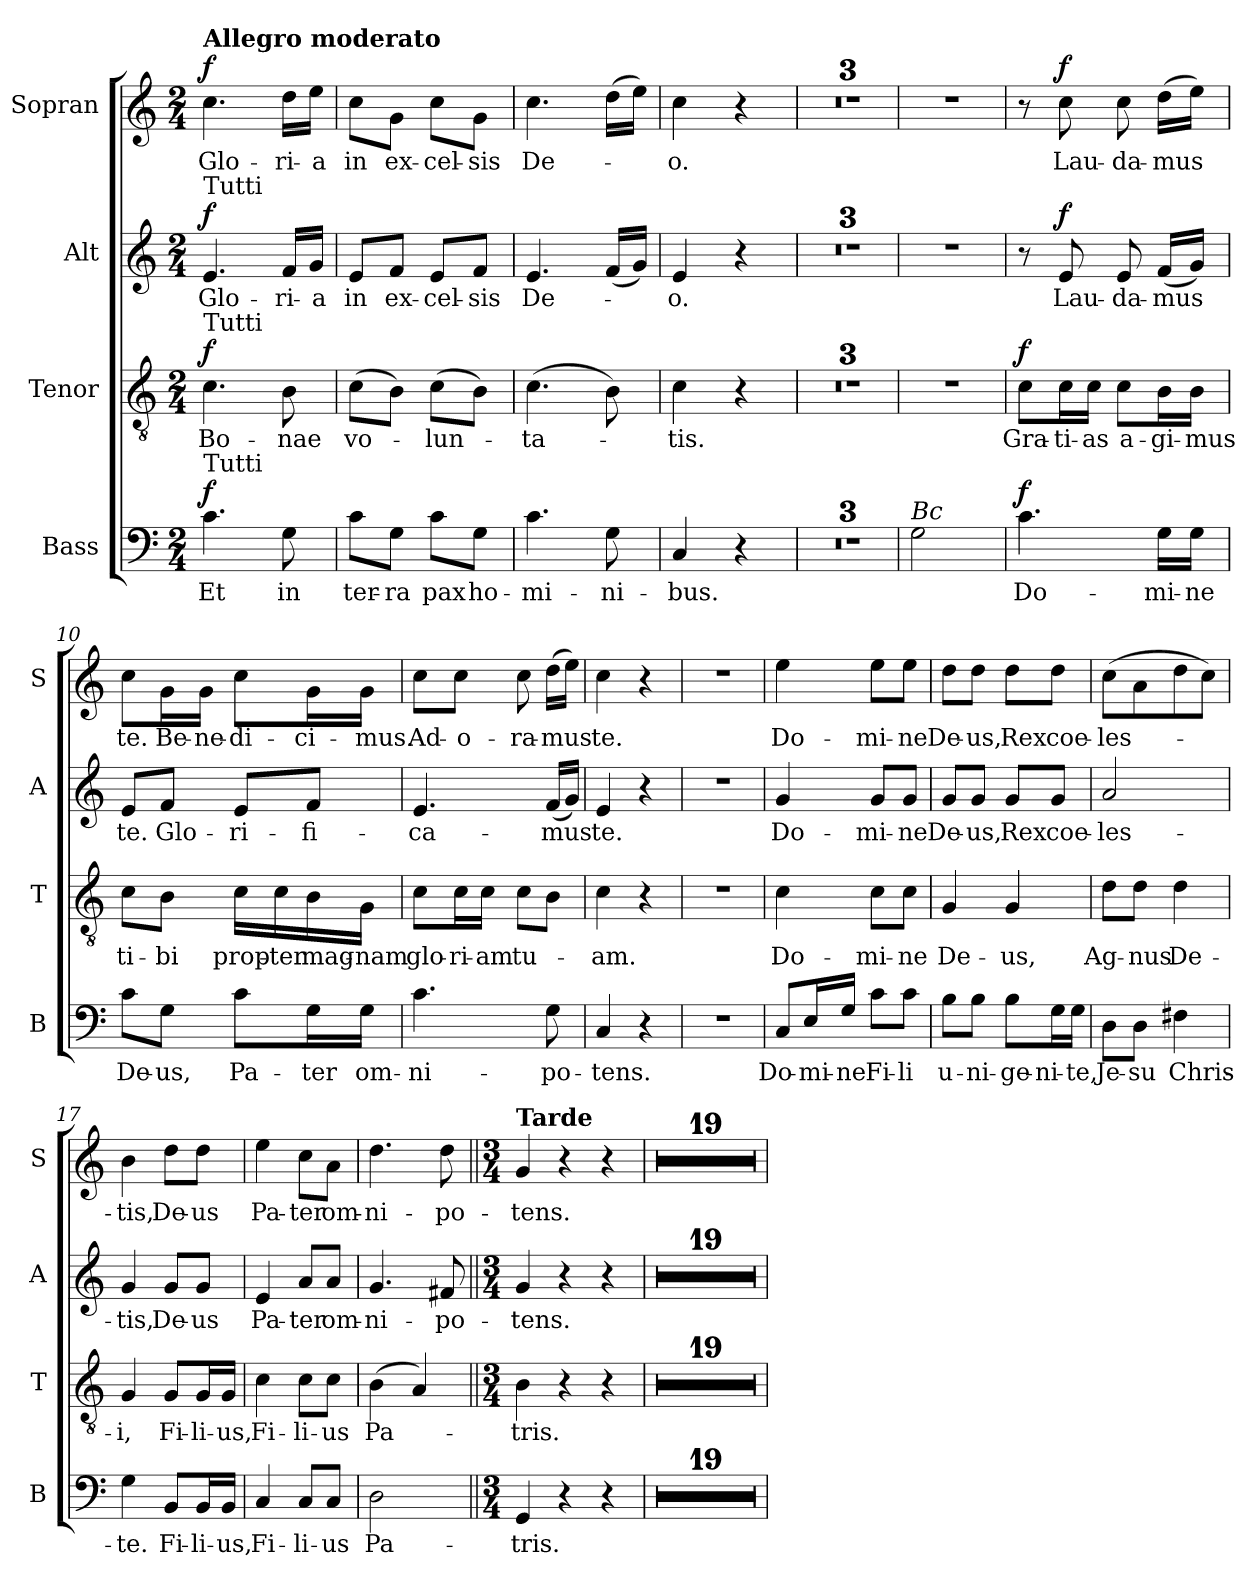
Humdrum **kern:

**kern	**text	**dynam	**kern	**text	**dynam	**kern	**text	**dynam	**kern	**text	**dynam
*part4	*part4	*part4	*part3	*part3	*part3	*part2	*part2	*part2	*part1	*part1	*part1
*staff4	*staff4	*staff4	*staff3	*staff3	*staff3	*staff2	*staff2	*staff2	*staff1	*staff1	*staff1
*I"Bass	*	*	*I"Tenor	*	*	*I"Alt	*	*	*I"Sopran	*	*
*I'B	*	*	*I'T	*	*	*I'A	*	*	*I'S	*	*
*clefF4	*	*	*clefGv2	*	*	*clefG2	*	*	*clefG2	*	*
*k[]	*	*	*k[]	*	*	*k[]	*	*	*k[]	*	*
*M2/4	*	*	*M2/4	*	*	*M2/4	*	*	*M2/4	*	*
=1	=1	=1	=1	=1	=1	=1	=1	=1	=1	=1	=1
!	!	!	!	!	!	!	!	!	!LO:TX:a:B:t=Allegro moderato	!	!
!	!	!	!	!	!	!LO:TX:a:t=Tutti	!	!	!	!	!
!	!	!	!LO:TX:a:t=Tutti	!	!	!	!	!	!	!	!
!LO:TX:a:t=Tutti	!	!	!	!	!	!	!	!	!	!	!
!	!LO:LY:b	!LO:DY:a	!	!LO:LY:b	!LO:DY:a	!	!LO:LY:b	!LO:DY:a	!	!LO:LY:b	!LO:DY:a
4.c\	Et	f	4.c\	Bo-	f	4.e/	Glo-	f	4.cc\	Glo-	f
!	!LO:LY:b	!	!	!LO:LY:b	!	!	!LO:LY:b	!	!	!LO:LY:b	!
8G\	in	.	8B\	-nae	.	16f/LL	-ri-	.	16dd\LL	-ri-	.
!	!	!	!	!	!	!	!LO:LY:b	!	!	!LO:LY:b	!
.	.	.	.	.	.	16g/JJ	-a	.	16ee\JJ	-a	.
=2	=2	=2	=2	=2	=2	=2	=2	=2	=2	=2	=2
!	!LO:LY:b	!	!	!LO:LY:b	!	!	!LO:LY:b	!	!	!LO:LY:b	!
8c\L	ter-	.	(>8c\L	vo-	.	8e/L	in	.	8cc\L	in	.
!	!LO:LY:b	!	!	!	!	!	!LO:LY:b	!	!	!LO:LY:b	!
8G\J	-ra	.	8B\J)	.	.	8f/J	ex-	.	8g\J	ex-	.
!	!LO:LY:b	!	!	!LO:LY:b	!	!	!LO:LY:b	!	!	!LO:LY:b	!
8c\L	pax	.	(>8c\L	-lun-	.	8e/L	-cel-	.	8cc\L	-cel-	.
!	!LO:LY:b	!	!	!	!	!	!LO:LY:b	!	!	!LO:LY:b	!
8G\J	ho-	.	8B\J)	.	.	8f/J	-sis	.	8g\J	-sis	.
=3	=3	=3	=3	=3	=3	=3	=3	=3	=3	=3	=3
!	!LO:LY:b	!	!	!LO:LY:b	!	!	!LO:LY:b	!	!	!LO:LY:b	!
4.c\	-mi-	.	(>4.c\	-ta-	.	4.e/	De-	.	4.cc\	De-	.
!	!LO:LY:b	!	!	!	!	!	!	!	!	!	!
8G\	-ni-	.	8B\)	.	.	(<16f/LL	.	.	(>16dd\LL	.	.
.	.	.	.	.	.	16g/JJ)	.	.	16ee\JJ)	.	.
=4	=4	=4	=4	=4	=4	=4	=4	=4	=4	=4	=4
!	!LO:LY:b	!	!	!LO:LY:b	!	!	!LO:LY:b	!	!	!LO:LY:b	!
4C/	-bus.	.	4c\	-tis.	.	4e/	-o.	.	4cc\	-o.	.
4r	.	.	4r	.	.	4r	.	.	4r	.	.
=5	=5	=5	=5	=5	=5	=5	=5	=5	=5	=5	=5
2r	.	.	2r	.	.	2r	.	.	2r	.	.
=6	=6	=6	=6	=6	=6	=6	=6	=6	=6	=6	=6
2r	.	.	2r	.	.	2r	.	.	2r	.	.
=7	=7	=7	=7	=7	=7	=7	=7	=7	=7	=7	=7
2r	.	.	2r	.	.	2r	.	.	2r	.	.
=8	=8	=8	=8	=8	=8	=8	=8	=8	=8	=8	=8
!LO:TX:a:i:t=Bc	!	!	!	!	!	!	!	!	!	!	!
2G\	.	.	2r	.	.	2r	.	.	2r	.	.
=9	=9	=9	=9	=9	=9	=9	=9	=9	=9	=9	=9
!	!LO:LY:b	!LO:DY:a	!	!LO:LY:b	!LO:DY:a	!	!	!	!	!	!
4.c\	Do-	f	8c\L	Gra-	f	8r	.	.	8r	.	.
!	!	!	!	!LO:LY:b	!	!	!LO:LY:b	!LO:DY:a	!	!LO:LY:b	!LO:DY:a
.	.	.	16c\L	-ti-	.	8e/	Lau-	f	8cc\	Lau-	f
!	!	!	!	!LO:LY:b	!	!	!	!	!	!	!
.	.	.	16c\JJ	-as	.	.	.	.	.	.	.
!	!	!	!	!LO:LY:b	!	!	!LO:LY:b	!	!	!LO:LY:b	!
.	.	.	8c\L	a-	.	8e/	-da-	.	8cc\	-da-	.
!	!LO:LY:b	!	!	!LO:LY:b	!	!	!LO:LY:b	!	!	!LO:LY:b	!
16G\LL	-mi-	.	16B\L	-gi-	.	(<16f/LL	-mus	.	(>16dd\LL	-mus	.
!	!LO:LY:b	!	!	!LO:LY:b	!	!	!	!	!	!	!
16G\JJ	-ne	.	16B\JJ	-mus	.	16g/JJ)	.	.	16ee\JJ)	.	.
!!LO:LB:g=z
=10	=10	=10	=10	=10	=10	=10	=10	=10	=10	=10	=10
!	!LO:LY:b	!	!	!LO:LY:b	!	!	!LO:LY:b	!	!	!LO:LY:b	!
8c\L	De-	.	8c\L	ti-	.	8e/L	te.	.	8cc\L	te.	.
!	!LO:LY:b	!	!	!LO:LY:b	!	!	!LO:LY:b	!	!	!LO:LY:b	!
8G\J	-us,	.	8B\J	-bi	.	8f/J	Glo-	.	16g\L	Be-	.
!	!	!	!	!	!	!	!	!	!	!LO:LY:b	!
.	.	.	.	.	.	.	.	.	16g\JJ	-ne-	.
!	!LO:LY:b	!	!	!LO:LY:b	!	!	!LO:LY:b	!	!	!LO:LY:b	!
8c\L	Pa-	.	16c\LL	prop-	.	8e/L	-ri-	.	8cc\L	-di-	.
!	!	!	!	!LO:LY:b	!	!	!	!	!	!	!
.	.	.	16c\	-ter	.	.	.	.	.	.	.
!	!LO:LY:b	!	!	!LO:LY:b	!	!	!LO:LY:b	!	!	!LO:LY:b	!
16G\L	-ter	.	16B\	mag-	.	8f/J	-fi-	.	16g\L	-ci-	.
!	!LO:LY:b	!	!	!LO:LY:b	!	!	!	!	!	!LO:LY:b	!
16G\JJ	om-	.	16G\JJ	-nam	.	.	.	.	16g\JJ	-mus.	.
=11	=11	=11	=11	=11	=11	=11	=11	=11	=11	=11	=11
!	!LO:LY:b	!	!	!LO:LY:b	!	!	!LO:LY:b	!	!	!LO:LY:b	!
4.c\	-ni-	.	8c\L	glo-	.	4.e/	-ca-	.	8cc\L	Ad-	.
!	!	!	!	!LO:LY:b	!	!	!	!	!	!LO:LY:b	!
.	.	.	16c\L	-ri-	.	.	.	.	8cc\J	-o-	.
!	!	!	!	!LO:LY:b	!	!	!	!	!	!	!
.	.	.	16c\JJ	-am	.	.	.	.	.	.	.
!	!	!	!	!LO:LY:b	!	!	!	!	!	!LO:LY:b	!
.	.	.	8c\L	tu-	.	.	.	.	8cc\	-ra-	.
!	!LO:LY:b	!	!	!	!	!	!LO:LY:b	!	!	!LO:LY:b	!
8G\	-po-	.	8B\J	.	.	(<16f/LL	-mus	.	(>16dd\LL	-mus	.
.	.	.	.	.	.	16g/JJ)	.	.	16ee\JJ)	.	.
=12	=12	=12	=12	=12	=12	=12	=12	=12	=12	=12	=12
!	!LO:LY:b	!	!	!LO:LY:b	!	!	!LO:LY:b	!	!	!LO:LY:b	!
4C/	-tens.	.	4c\	-am.	.	4e/	te.	.	4cc\	te.	.
4r	.	.	4r	.	.	4r	.	.	4r	.	.
=13	=13	=13	=13	=13	=13	=13	=13	=13	=13	=13	=13
2r	.	.	2r	.	.	2r	.	.	2r	.	.
=14	=14	=14	=14	=14	=14	=14	=14	=14	=14	=14	=14
!	!LO:LY:b	!	!	!LO:LY:b	!	!	!LO:LY:b	!	!	!LO:LY:b	!
8C/L	Do-	.	4c\	Do-	.	4g/	Do-	.	4ee\	Do-	.
!	!LO:LY:b	!	!	!	!	!	!	!	!	!	!
16E/L	-mi-	.	.	.	.	.	.	.	.	.	.
!	!LO:LY:b	!	!	!	!	!	!	!	!	!	!
16G/JJ	-ne	.	.	.	.	.	.	.	.	.	.
!	!LO:LY:b	!	!	!LO:LY:b	!	!	!LO:LY:b	!	!	!LO:LY:b	!
8c\L	Fi-	.	8c\L	-mi-	.	8g/L	-mi-	.	8ee\L	-mi-	.
!	!LO:LY:b	!	!	!LO:LY:b	!	!	!LO:LY:b	!	!	!LO:LY:b	!
8c\J	-li	.	8c\J	-ne	.	8g/J	-ne	.	8ee\J	-ne	.
=15	=15	=15	=15	=15	=15	=15	=15	=15	=15	=15	=15
!	!LO:LY:b	!	!	!LO:LY:b	!	!	!LO:LY:b	!	!	!LO:LY:b	!
8B\L	u-	.	4G/	De-	.	8g/L	De-	.	8dd\L	De-	.
!	!LO:LY:b	!	!	!	!	!	!LO:LY:b	!	!	!LO:LY:b	!
8B\J	-ni-	.	.	.	.	8g/J	-us,	.	8dd\J	-us,	.
!	!LO:LY:b	!	!	!LO:LY:b	!	!	!LO:LY:b	!	!	!LO:LY:b	!
8B\L	-ge-	.	4G/	-us,	.	8g/L	Rex	.	8dd\L	Rex	.
!	!LO:LY:b	!	!	!	!	!	!LO:LY:b	!	!	!LO:LY:b	!
16G\L	-ni-	.	.	.	.	8g/J	coe-	.	8dd\J	coe-	.
!	!LO:LY:b	!	!	!	!	!	!	!	!	!	!
16G\JJ	-te,	.	.	.	.	.	.	.	.	.	.
!!LO:PB:g=z
=16	=16	=16	=16	=16	=16	=16	=16	=16	=16	=16	=16
!	!LO:LY:b	!	!	!LO:LY:b	!	!	!LO:LY:b	!	!	!LO:LY:b	!
8D\L	Je-	.	8d\L	Ag-	.	2a/	-les-	.	(>8cc\L	-les-	.
!	!LO:LY:b	!	!	!LO:LY:b	!	!	!	!	!	!	!
8D\J	-su	.	8d\J	-nus	.	.	.	.	8a\	.	.
!	!LO:LY:b	!	!	!LO:LY:b	!	!	!	!	!	!	!
4F#X\	Chris-	.	4d\	De-	.	.	.	.	8dd\	.	.
.	.	.	.	.	.	.	.	.	8cc\J)	.	.
=17	=17	=17	=17	=17	=17	=17	=17	=17	=17	=17	=17
!	!LO:LY:b	!	!	!LO:LY:b	!	!	!LO:LY:b	!	!	!LO:LY:b	!
4G\	-te.	.	4G/	-i,	.	4g/	-tis,	.	4b\	-tis,	.
!	!LO:LY:b	!	!	!LO:LY:b	!	!	!LO:LY:b	!	!	!LO:LY:b	!
8BB/L	Fi-	.	8G/L	Fi-	.	8g/L	De-	.	8dd\L	De-	.
!	!LO:LY:b	!	!	!LO:LY:b	!	!	!LO:LY:b	!	!	!LO:LY:b	!
16BB/L	-li-	.	16G/L	-li-	.	8g/J	-us	.	8dd\J	-us	.
!	!LO:LY:b	!	!	!LO:LY:b	!	!	!	!	!	!	!
16BB/JJ	-us,	.	16G/JJ	-us,	.	.	.	.	.	.	.
=18	=18	=18	=18	=18	=18	=18	=18	=18	=18	=18	=18
!	!LO:LY:b	!	!	!LO:LY:b	!	!	!LO:LY:b	!	!	!LO:LY:b	!
4C/	Fi-	.	4c\	Fi-	.	4e/	Pa-	.	4ee\	Pa-	.
!	!LO:LY:b	!	!	!LO:LY:b	!	!	!LO:LY:b	!	!	!LO:LY:b	!
8C/L	-li-	.	8c\L	-li-	.	8a/L	-ter	.	8cc\L	-ter	.
!	!LO:LY:b	!	!	!LO:LY:b	!	!	!LO:LY:b	!	!	!LO:LY:b	!
8C/J	-us	.	8c\J	-us	.	8a/J	om-	.	8a\J	om-	.
=19	=19	=19	=19	=19	=19	=19	=19	=19	=19	=19	=19
!	!LO:LY:b	!	!	!LO:LY:b	!	!	!LO:LY:b	!	!	!LO:LY:b	!
2D\	Pa-	.	(>4B\	Pa-	.	4.g/	-ni-	.	4.dd\	-ni-	.
.	.	.	4A/)	.	.	.	.	.	.	.	.
!	!	!	!	!	!	!	!LO:LY:b	!	!	!LO:LY:b	!
.	.	.	.	.	.	8f#X/	-po-	.	8dd\	-po-	.
=20||	=20||	=20||	=20||	=20||	=20||	=20||	=20||	=20||	=20||	=20||	=20||
*M3/4	*	*	*M3/4	*	*	*M3/4	*	*	*M3/4	*	*
!	!	!	!	!	!	!	!	!	!LO:TX:a:B:t=Tarde	!	!
!	!LO:LY:b	!	!	!LO:LY:b	!	!	!LO:LY:b	!	!	!LO:LY:b	!
4GG/	-tris.	.	4B\	-tris.	.	4g/	-tens.	.	4g/	-tens.	.
4r	.	.	4r	.	.	4r	.	.	4r	.	.
4r	.	.	4r	.	.	4r	.	.	4r	.	.
=21	=21	=21	=21	=21	=21	=21	=21	=21	=21	=21	=21
2.r	.	.	2.r	.	.	2.r	.	.	2.r	.	.
=22	=22	=22	=22	=22	=22	=22	=22	=22	=22	=22	=22
2.r	.	.	2.r	.	.	2.r	.	.	2.r	.	.
=23	=23	=23	=23	=23	=23	=23	=23	=23	=23	=23	=23
2.r	.	.	2.r	.	.	2.r	.	.	2.r	.	.
=24	=24	=24	=24	=24	=24	=24	=24	=24	=24	=24	=24
2.r	.	.	2.r	.	.	2.r	.	.	2.r	.	.
=25	=25	=25	=25	=25	=25	=25	=25	=25	=25	=25	=25
2.r	.	.	2.r	.	.	2.r	.	.	2.r	.	.
=26	=26	=26	=26	=26	=26	=26	=26	=26	=26	=26	=26
2.r	.	.	2.r	.	.	2.r	.	.	2.r	.	.
=27	=27	=27	=27	=27	=27	=27	=27	=27	=27	=27	=27
2.r	.	.	2.r	.	.	2.r	.	.	2.r	.	.
=28	=28	=28	=28	=28	=28	=28	=28	=28	=28	=28	=28
2.r	.	.	2.r	.	.	2.r	.	.	2.r	.	.
=29	=29	=29	=29	=29	=29	=29	=29	=29	=29	=29	=29
2.r	.	.	2.r	.	.	2.r	.	.	2.r	.	.
=30	=30	=30	=30	=30	=30	=30	=30	=30	=30	=30	=30
2.r	.	.	2.r	.	.	2.r	.	.	2.r	.	.
=31	=31	=31	=31	=31	=31	=31	=31	=31	=31	=31	=31
2.r	.	.	2.r	.	.	2.r	.	.	2.r	.	.
=32	=32	=32	=32	=32	=32	=32	=32	=32	=32	=32	=32
2.r	.	.	2.r	.	.	2.r	.	.	2.r	.	.
=33	=33	=33	=33	=33	=33	=33	=33	=33	=33	=33	=33
2.r	.	.	2.r	.	.	2.r	.	.	2.r	.	.
=34	=34	=34	=34	=34	=34	=34	=34	=34	=34	=34	=34
2.r	.	.	2.r	.	.	2.r	.	.	2.r	.	.
=35	=35	=35	=35	=35	=35	=35	=35	=35	=35	=35	=35
2.r	.	.	2.r	.	.	2.r	.	.	2.r	.	.
=36	=36	=36	=36	=36	=36	=36	=36	=36	=36	=36	=36
2.r	.	.	2.r	.	.	2.r	.	.	2.r	.	.
=37	=37	=37	=37	=37	=37	=37	=37	=37	=37	=37	=37
2.r	.	.	2.r	.	.	2.r	.	.	2.r	.	.
=38	=38	=38	=38	=38	=38	=38	=38	=38	=38	=38	=38
2.r	.	.	2.r	.	.	2.r	.	.	2.r	.	.
=39	=39	=39	=39	=39	=39	=39	=39	=39	=39	=39	=39
2.r	.	.	2.r	.	.	2.r	.	.	2.r	.	.
=	=	=	=	=	=	=	=	=	=	=	=
*-	*-	*-	*-	*-	*-	*-	*-	*-	*-	*-	*-
